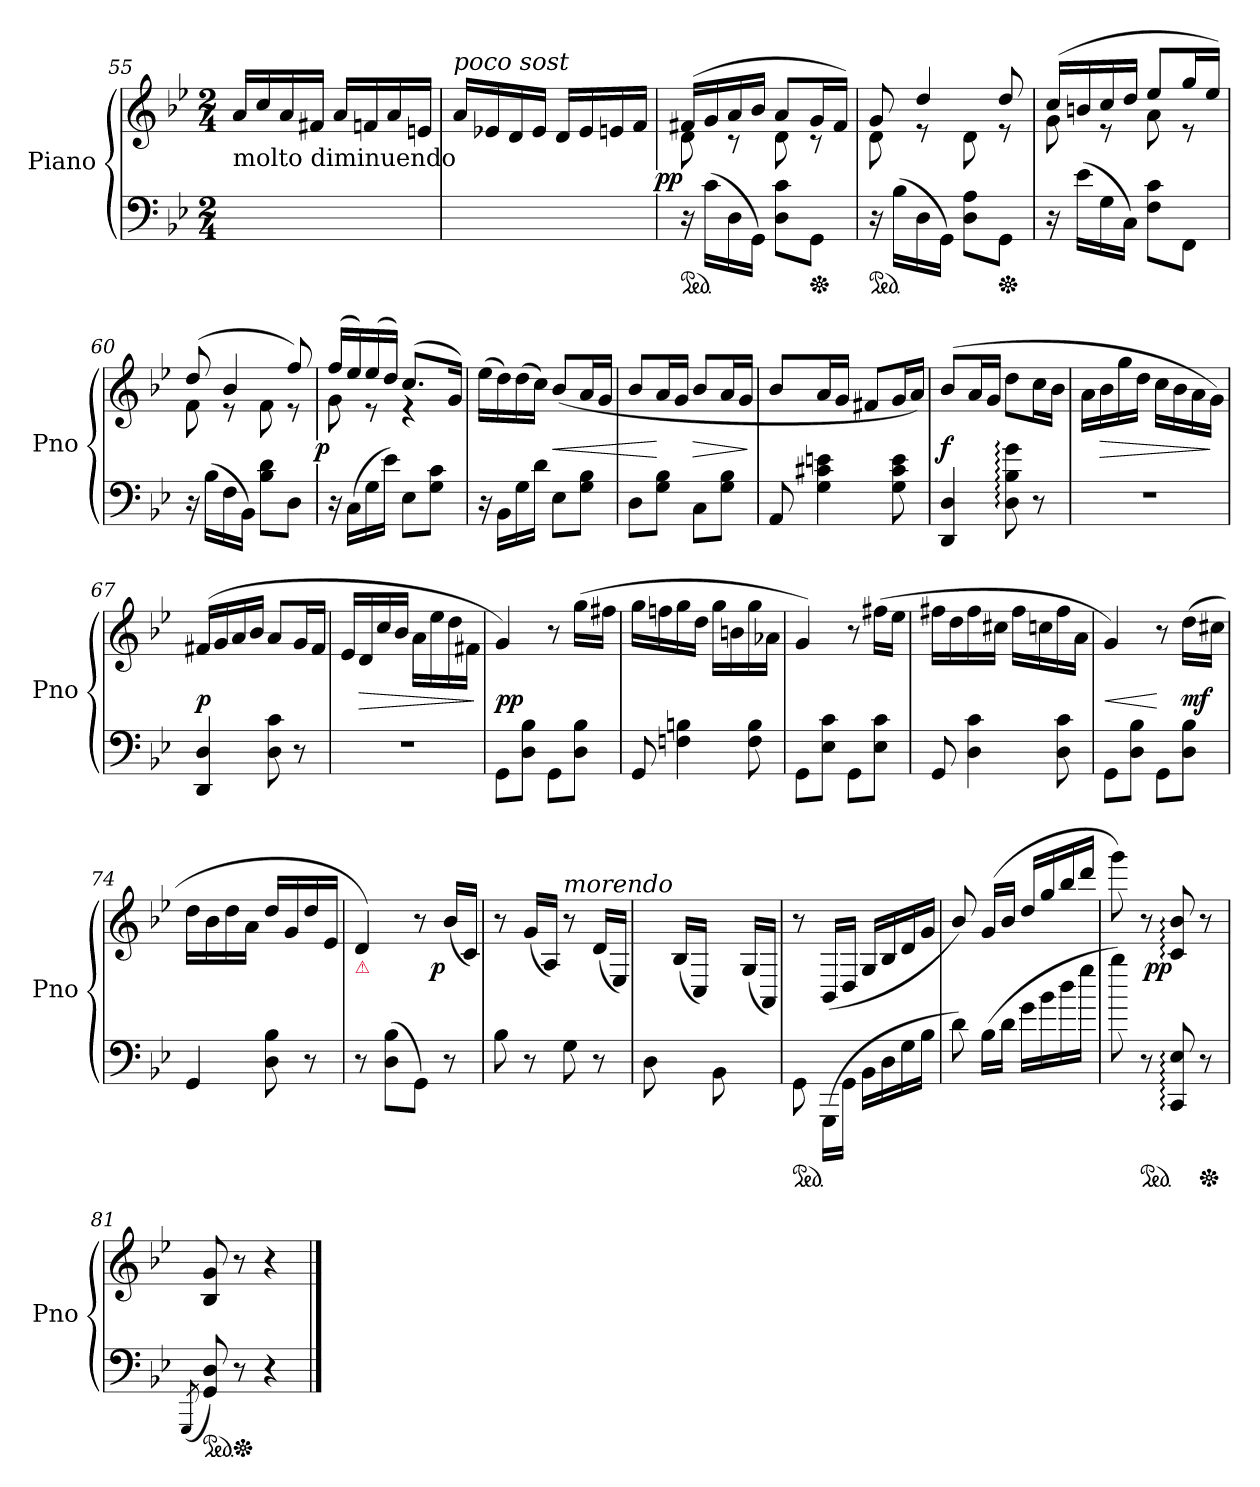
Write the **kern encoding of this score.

**kern	**kern	**dynam
*part2	*part1	*part1
*staff2	*staff1	*staff1
*I"Piano	*I"Piano	*
*I'Pno	*I'Pno	*
*clefF4	*clefG2	*
*k[b-e-]	*k[b-e-]	*
*M2/4	*M2/4	*
=55	=55	=55
!	!LO:TX:b:t=molto diminuendo	!
2ryy	16a/LL	.
.	16cc/	.
.	16a/	.
.	16f#X/JJ	.
.	16a/LL	.
.	16fn/	.
.	16a/	.
.	16en/JJ	.
=56	=56	=56
!	!LO:TX:a:i:t=poco sost	!
2ryy	16a/LL	.
.	16e-X/	.
.	16d/	.
.	16e-/JJ	.
.	16d/LL	.
.	16e-/	.
.	16en/	.
.	16f/JJ	.
=57	=57	=57
*	*^	*
!	!	!	!LO:DY:b:rj
*ped	*	*	*
16r	(>16f#X/LL	8d\	pp
(>16c\LL	16g/	.	.
16D\	16a/	8rc	.
16GG\JJ)	16b-/JJ	.	.
8D\ 8c\L	8a/L	8d\	.
*Xped	*	*	*
8GG\J	16g/L	8rc	.
.	16f#/JJ)	.	.
=58	=58	=58	=58
*ped	*	*	*
16r	8g/	8d\	.
(>16B-\LL	.	.	.
16D\	4dd/	8re	.
16GG\JJ)	.	.	.
8D\ 8A\L	.	8d\	.
*Xped	*	*	*
8GG\J	8dd/	8re	.
=59	=59	=59	=59
16r	(>16cc/LL	8g\	.
(>16e-\LL	16bn/	.	.
16G\	16cc/	8re	.
16C\JJ)	16dd/JJ	.	.
8F\ 8c\L	8ee-/L	8a\	.
8FF\J	16gg/L	8re	.
.	16ee-/JJ)	.	.
=60	=60	=60	=60
16r	(>8dd/	8f\	.
(>16B-\LL	.	.	.
16F\	4b-/	8re	.
16BB-\JJ)	.	.	.
8B-\ 8d\L	.	8f\	.
8D\J	8ff/)	8re	.
=61	=61	=61	=61
!	!	!	!LO:DY:b:rj
16r	(<16ff/LL	8g\	p
(>16C\LL	16ee-/)	.	.
16G\	(<16ee-/	8re	.
16e-\JJ)	16dd/JJ)	.	.
8E-\L	(<8.cc/L	4re	.
8G\ 8c\J	.	.	.
.	16g/Jk)	.	.
*	*v	*v	*
=62	=62	=62
16r	(>16ee-\LL	.
16BB-\LL	16dd\)	.
16G\	(>16dd\	.
16d\JJ	16cc\JJ)	.
!	!	!LO:HP:b
8E-\L	(<8b-/L	<
8G\ 8B-\J	16a/L	.
.	16g/JJ	.
=63	=63	=63
8D\L	8b-/L	.
8G\ 8B-\J	16a/L	[
.	16g/JJ	.
!	!	!LO:HP:b
8C\L	8b-/L	>
8G\ 8B-\J	16a/L	.
.	16g/JJ	.
.	.	]
=64	=64	=64
8AA/	8b-/L	.
4G\ 4c#X\ 4en\	16a/L	.
.	16g/JJ	.
.	8f#X/L	.
8G\ 8c#\ 8e\	16g/L	.
.	16a/JJ)	.
=65	=65	=65
!	!	!LO:DY:b
4DD/ 4D/	(>8b-/L	f
.	16a/L	.
.	16g/JJ	.
8D:\ 8B-:\ 8g:\	8dd\L	.
8r	16cc\L	.
.	16b-\JJ	.
=66	=66	=66
2r	16a\LL	.
!	!	!LO:HP:b
.	16b-\	>
.	16gg\	.
.	16dd\JJ	.
.	16cc\LL	.
.	16b-\	.
.	16a\	.
.	16g\JJ)	]
=67	=67	=67
!	!	!LO:DY:b
4DD/ 4D/	(>16f#X/LL	p
.	16g/	.
.	16a/	.
.	16b-/JJ	.
8D\ 8c\	8a/L	.
8r	16g/L	.
.	16f#/JJ	.
=68	=68	=68
2r	16e-/LL	.
!	!	!LO:HP:b
.	16d/	>
.	16cc/	.
.	16b-/JJ	.
.	16a\LL	.
.	16ee-\	.
.	16dd\	.
.	16f#X\JJ	.
.	.	]
=69	=69	=69
!	!	!LO:DY:b
8GG\L	4g/)	pp
8D\ 8B-\J	.	.
8GG\L	8r	.
8D\ 8B-\J	(>16gg\LL	.
.	16ff#X\JJ	.
=70	=70	=70
8GG/	16gg\LL	.
.	16ffn\	.
4Fn\ 4Bn\	16gg\	.
.	16dd\JJ	.
.	16gg\LL	.
.	16bn\	.
8F\ 8B\	16gg\	.
.	16a-X\JJ	.
=71	=71	=71
8GG\L	4g/)	.
8E-\ 8c\J	.	.
8GG\L	8r	.
8E-\ 8c\J	(>16ff#X\LL	.
.	16ee-\JJ	.
=72	=72	=72
8GG/	16ff#X\LL	.
.	16dd\	.
4D\ 4c\	16ff#\	.
.	16cc#X\JJ	.
.	16ff#\LL	.
.	16ccn\	.
8D\ 8c\	16ff#\	.
.	16a\JJ	.
=73	=73	=73
!	!	!LO:HP:b
8GG\L	4g/)	<
8D\ 8B-\J	.	.
8GG\L	8r	[
!	!	!LO:DY:b
8D\ 8B-\J	(>16dd\LL	mf
.	16cc#X\JJ	.
=74	=74	=74
4GG/	16dd\LL	.
.	16b-\	.
.	16dd\	.
.	16a\JJ	.
8D\ 8B-\	16dd/LL	.
.	16g/	.
8r	16dd/	.
.	16e-/JJ	.
=75	=75	=75
!	!LO:TX:b:color=crimson:t=⚠	!
8r	4d/)	.
(>8D\ 8B-\L	.	.
8GG\J)	8r	.
!	!	!LO:DY:b:rj
8r	(<16b-/LL	p
.	16c/JJ)	.
=76	=76	=76
8B-\	8r	.
8r	(<16g/LL	.
.	16A/JJ)	.
!	!LO:TX:a:i:t=morendo	!
8G\	8r	.
8r	(<16d/LL	.
.	16E-/JJ)	.
=77	=77	=77
8D\	8ryy	.
8ryy	(<16B-/LL	.
.	16C/JJ)	.
8BB-\	8ryy	.
8ryy	(<16G/LL	.
.	16AA/JJ)	.
=78	=78	=78
*ped	*	*
8GG\	8r	.
(<16GGG\LL	(>16BB-/LL	.
16GG\JJ	16D/JJ	.
16BB-\LL	16G/LL	.
16D\	16B-/	.
16G\	16d/	.
16B-\JJ	16g/JJ	.
=79	=79	=79
8d\)	8b-/)	.
(<16B-\LL	(>16g/LL	.
16d\JJ	16b-/JJ	.
16g\LL	16dd/LL	.
16b-\	16gg/	.
16dd\	16bb-/	.
16gg\JJ	16ddd/JJ	.
=80	=80	=80
8bb-\)	8ggg\)	.
*ped	*	*
8r	8r	.
!	!	!LO:DY:b:rj
8CC:/ 8E-:/	8c:/ 8b-:/	pp
*Xped	*	*
8r	8r	.
=81	=81	=81
(8qGGG/	.	.
*ped	*	*
8GG/ 8D/)	8B-/ 8g/	.
*Xped	*	*
8r	8r	.
4r	4r	.
==	==	==
*-	*-	*-
